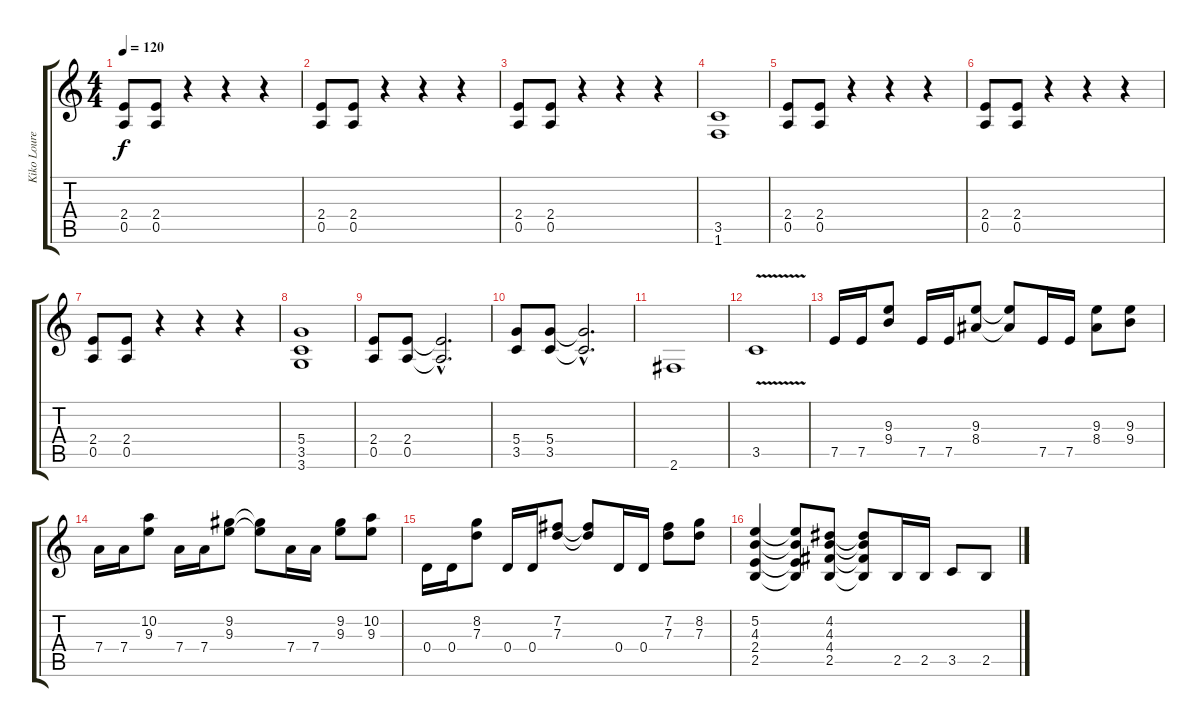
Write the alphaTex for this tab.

\track ("Kiko Loureiro" "Kiko Loure") {instrument distortionguitar}
\staff {score tabs}
\tuning (E4 B3 G3 D3 A2 E2) {hide}
\ts (4 4)
\tempo 120
\clef g2
\ks c
(2.4 0.5).8{dy f instrument distortionguitar} (2.4 0.5).8 r.4 r.4 r.4 |
(2.4 0.5).8 (2.4 0.5).8 r.4 r.4 r.4 |
(2.4 0.5).8 (2.4 0.5).8 r.4 r.4 r.4 |
(3.5 1.6).1 |
(2.4 0.5).8 (2.4 0.5).8 r.4 r.4 r.4 |
(2.4 0.5).8 (2.4 0.5).8 r.4 r.4 r.4 |
(2.4 0.5).8 (2.4 0.5).8 r.4 r.4 r.4 |
(5.4 3.5 3.6).1 |
(2.4 0.5).8 (2.4 0.5).8 (2.4{hac t} 0.5{hac t}).2{d} |
(5.4 3.5).8 (5.4 3.5).8 (5.4{hac t} 3.5{hac t}).2{d} |
2.6.1 |
3.5{v}.1 |
7.5.16 7.5.16 (9.3 9.4).8 7.5.16 7.5.16 (9.3 8.4).8 (9.3{t} 8.4{t}).8 7.5.16 7.5.16 (9.3 8.4).8 (9.3 9.4).8 |
7.4.16 7.4.16 (10.2 9.3).8 7.4.16 7.4.16 (9.2 9.3).8 (9.2{t} 9.3{t}).8 7.4.16 7.4.16 (9.2 9.3).8 (10.2 9.3).8 |
0.4.16 0.4.16 (8.2 7.3).8 0.4.16 0.4.16 (7.2 7.3).8 (7.2{t} 7.3{t}).8 0.4.16 0.4.16 (7.2 7.3).8 (8.2 7.3).8 |
(5.2 4.3 2.4 2.5).4 (5.2{t} 4.3{t} 2.4{t} 2.5{t}).8 (4.2 4.3 4.4 2.5).8 (4.2{t} 4.3{t} 4.4{t} 2.5{t}).8 2.5.16 2.5.16 3.5.8 2.5.8
